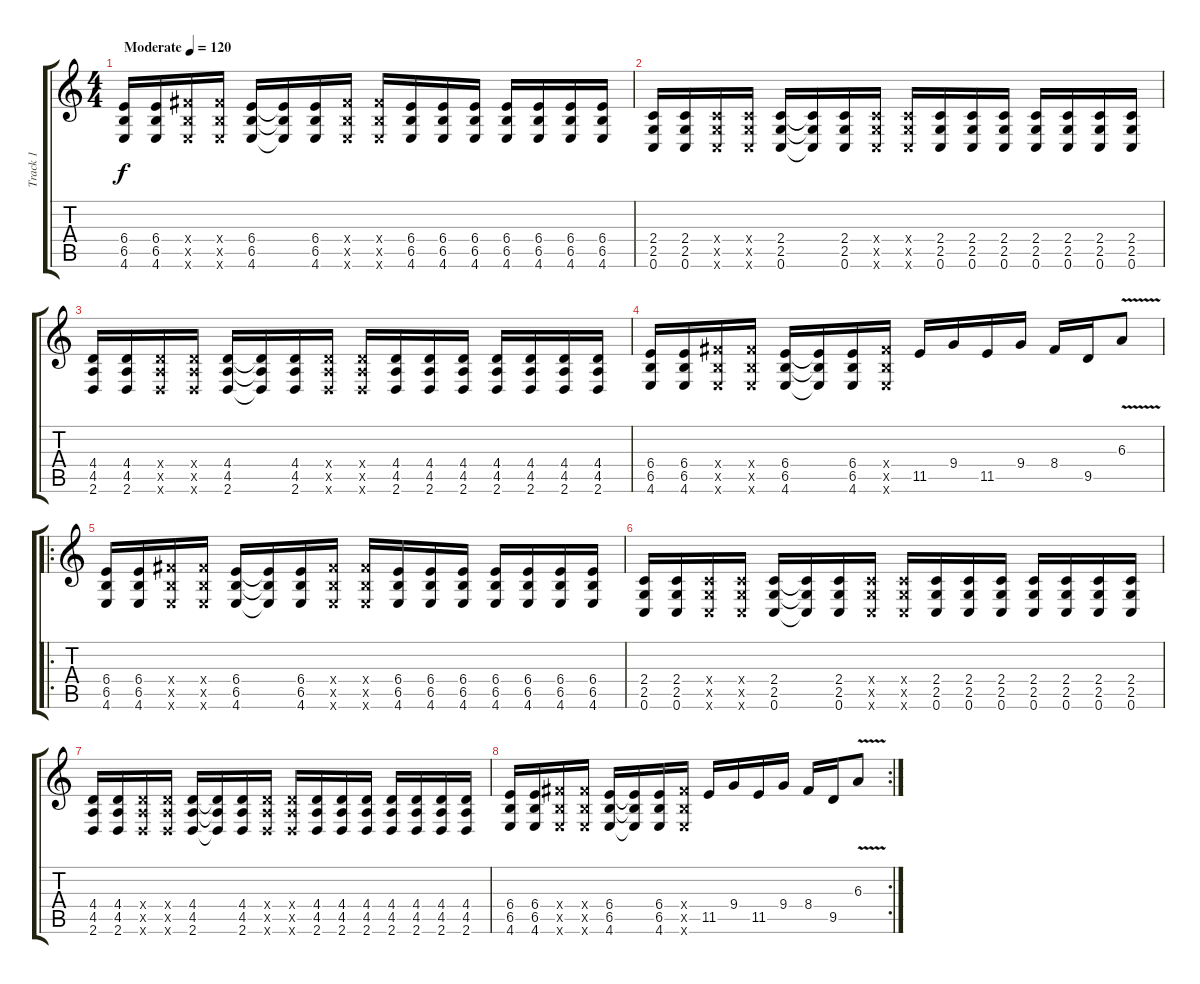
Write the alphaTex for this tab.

\track ("Track 1" "Track 1") {instrument distortionguitar}
\staff {score tabs}
\tuning (C4 G3 Eb3 Bb2 F2 C2) {hide}
\ts (4 4)
\tempo (120 "Moderate")
\clef g2
\ks c
(6.4 6.5 4.6).16{dy f instrument distortionguitar} (6.4 6.5 4.6).16 (8.4{x} 6.5{x} 4.6{x}).16 (8.4{x} 6.5{x} 4.6{x}).16 (6.4 6.5 4.6).16 (6.4{t} 6.5{t} 4.6{t}).16 (6.4 6.5 4.6).16 (8.4{x} 6.5{x} 4.6{x}).16 (8.4{x} 6.5{x} 4.6{x}).16 (6.4 6.5 4.6).16 (6.4 6.5 4.6).16 (6.4 6.5 4.6).16 (6.4 6.5 4.6).16 (6.4 6.5 4.6).16 (6.4 6.5 4.6).16 (6.4 6.5 4.6).16 |
(2.4 2.5 0.6).16 (2.4 2.5 0.6).16 (2.4{x} 2.5{x} 0.6{x}).16 (2.4{x} 2.5{x} 0.6{x}).16 (2.4 2.5 0.6).16 (2.4{t} 2.5{t} 0.6{t}).16 (2.4 2.5 0.6).16 (2.4{x} 2.5{x} 0.6{x}).16 (2.4{x} 2.5{x} 0.6{x}).16 (2.4 2.5 0.6).16 (2.4 2.5 0.6).16 (2.4 2.5 0.6).16 (2.4 2.5 0.6).16 (2.4 2.5 0.6).16 (2.4 2.5 0.6).16 (2.4 2.5 0.6).16 |
(4.4 4.5 2.6).16 (4.4 4.5 2.6).16 (4.4{x} 4.5{x} 2.6{x}).16 (4.4{x} 4.5{x} 2.6{x}).16 (4.4 4.5 2.6).16 (4.4{t} 4.5{t} 2.6{t}).16 (4.4 4.5 2.6).16 (4.4{x} 4.5{x} 2.6{x}).16 (4.4{x} 4.5{x} 2.6{x}).16 (4.4 4.5 2.6).16 (4.4 4.5 2.6).16 (4.4 4.5 2.6).16 (4.4 4.5 2.6).16 (4.4 4.5 2.6).16 (4.4 4.5 2.6).16 (4.4 4.5 2.6).16 |
(6.4 6.5 4.6).16 (6.4 6.5 4.6).16 (8.4{x} 6.5{x} 4.6{x}).16 (8.4{x} 6.5{x} 4.6{x}).16 (6.4 6.5 4.6).16 (6.4{t} 6.5{t} 4.6{t}).16 (6.4 6.5 4.6).16 (8.4{x} 6.5{x} 4.6{x}).16 11.5.16 9.4.16 11.5.16 9.4.16 8.4.16 9.5.16 6.3{v}.8 |
\ro
(6.4 6.5 4.6).16 (6.4 6.5 4.6).16 (8.4{x} 6.5{x} 4.6{x}).16 (8.4{x} 6.5{x} 4.6{x}).16 (6.4 6.5 4.6).16 (6.4{t} 6.5{t} 4.6{t}).16 (6.4 6.5 4.6).16 (8.4{x} 6.5{x} 4.6{x}).16 (8.4{x} 6.5{x} 4.6{x}).16 (6.4 6.5 4.6).16 (6.4 6.5 4.6).16 (6.4 6.5 4.6).16 (6.4 6.5 4.6).16 (6.4 6.5 4.6).16 (6.4 6.5 4.6).16 (6.4 6.5 4.6).16 |
(2.4 2.5 0.6).16 (2.4 2.5 0.6).16 (2.4{x} 2.5{x} 0.6{x}).16 (2.4{x} 2.5{x} 0.6{x}).16 (2.4 2.5 0.6).16 (2.4{t} 2.5{t} 0.6{t}).16 (2.4 2.5 0.6).16 (2.4{x} 2.5{x} 0.6{x}).16 (2.4{x} 2.5{x} 0.6{x}).16 (2.4 2.5 0.6).16 (2.4 2.5 0.6).16 (2.4 2.5 0.6).16 (2.4 2.5 0.6).16 (2.4 2.5 0.6).16 (2.4 2.5 0.6).16 (2.4 2.5 0.6).16 |
(4.4 4.5 2.6).16 (4.4 4.5 2.6).16 (4.4{x} 4.5{x} 2.6{x}).16 (4.4{x} 4.5{x} 2.6{x}).16 (4.4 4.5 2.6).16 (4.4{t} 4.5{t} 2.6{t}).16 (4.4 4.5 2.6).16 (4.4{x} 4.5{x} 2.6{x}).16 (4.4{x} 4.5{x} 2.6{x}).16 (4.4 4.5 2.6).16 (4.4 4.5 2.6).16 (4.4 4.5 2.6).16 (4.4 4.5 2.6).16 (4.4 4.5 2.6).16 (4.4 4.5 2.6).16 (4.4 4.5 2.6).16 |
\rc 2
(6.4 6.5 4.6).16 (6.4 6.5 4.6).16 (8.4{x} 6.5{x} 4.6{x}).16 (8.4{x} 6.5{x} 4.6{x}).16 (6.4 6.5 4.6).16 (6.4{t} 6.5{t} 4.6{t}).16 (6.4 6.5 4.6).16 (8.4{x} 6.5{x} 4.6{x}).16 11.5.16 9.4.16 11.5.16 9.4.16 8.4.16 9.5.16 6.3{v}.8
